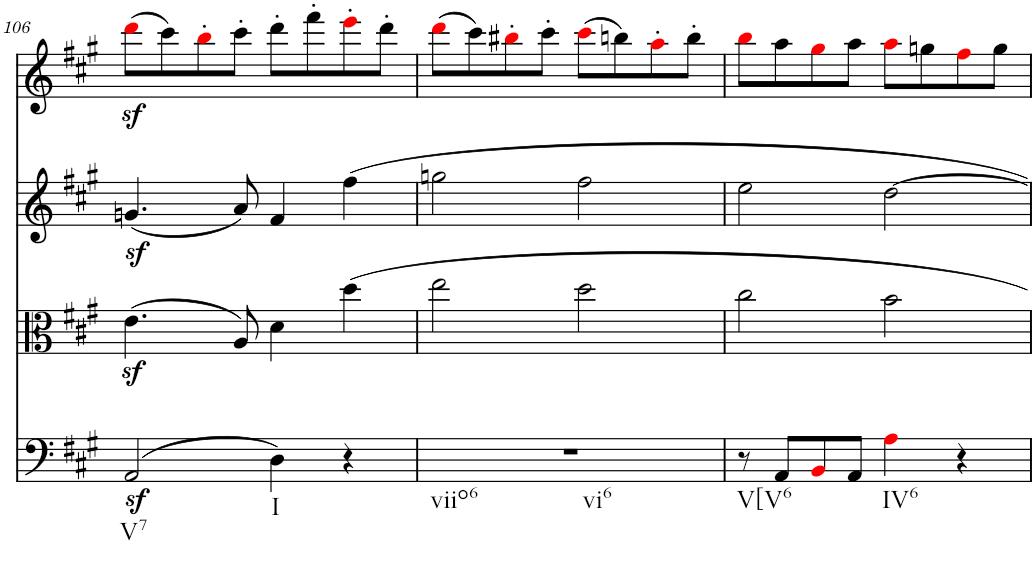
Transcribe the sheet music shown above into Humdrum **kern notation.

**kern	**kern	**kern	**kern
*part4	*part3	*part2	*part1
*staff4	*staff3	*staff2	*staff1
*I"Violoncello	*I"Viola	*I"Violin 2	*I"Violin 1
*I'Vc	*I'Vla	*I'Vln	*I'Vln
!!LO:PB:g=z
*clefF4	*clefC3	*clefG2	*clefG2
*k[f#c#g#]	*k[f#c#g#]	*k[f#c#g#]	*k[f#c#g#]
*A:	*A:	*A:	*A:
*M2/2	*M2/2	*M2/2	*M2/2
*met(c|)	*met(c|)	*met(c|)	*met(c|)
=106	=106	=106	=106
!LO:TX:b:t=V7	!	!	!
(2AAz</	(4.ez<\	(4.gnz</	(8dddz<i\L
.	.	.	8ccc#\)
.	.	.	8bb'i\
.	8A/)	8a/)	8ccc#'\J
!LO:TX:b:t=I	!	!	!
4D\)	4d\	4f#/	8ddd'\L
.	.	.	8fff#'\
4r	4dd\	4ff#\	8eee'i\
.	.	.	8ddd'\J
=107	=107	=107	=107
!LO:TX:b:t=viio6	!	!	!
!LO:TX:b:t=vi6	!	!	!
1r	2ee\	2ggn\	(8dddi\L
.	.	.	8ccc#\)
.	.	.	8bb#X'i\
.	.	.	8ccc#'\J
.	2dd\	2ff#\	(8ccc#i\L
.	.	.	8bbn\)
.	.	.	8aa'i\
.	.	.	8bb'\J
=108	=108	=108	=108
!LO:TX:b:t=V[V6	!	!	!
8r	2cc#\	2ee\	8bbi\L
8AA/L	.	.	8aa\
8BBi/	.	.	8gg#i\
8AA/J	.	.	8aa\J
!LO:TX:b:t=IV6	!	!	!
4Ai\	2b\	[2dd\	8aai\L
.	.	.	8ggn\
4r	.	.	8ff#i\
.	.	.	8gg\J
=	=	=	=
*-	*-	*-	*-
